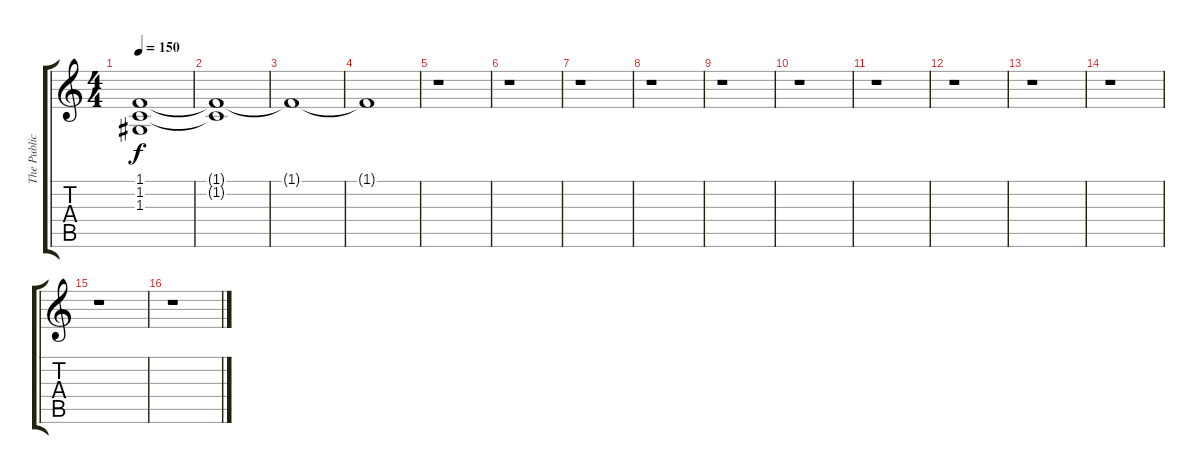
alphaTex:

\track ("The Public" "The Public") {instrument applause}
\staff {score tabs}
\tuning (E4 B3 G3 D3 A2 E2) {hide}
\ts (4 4)
\tempo 150
\clef g2
\ks c
(1.1{t} 1.2{t} 1.3{t}).1{dy f volume 12} |
(1.1{t} 1.2{t}).1{volume 11} |
1.1{t}.1{volume 10} |
1.1{t}.1{volume 8} |
r.1 |
r.1 |
r.1 |
r.1 |
r.1 |
r.1 |
r.1 |
r.1 |
r.1 |
r.1 |
r.1 |
r.1
